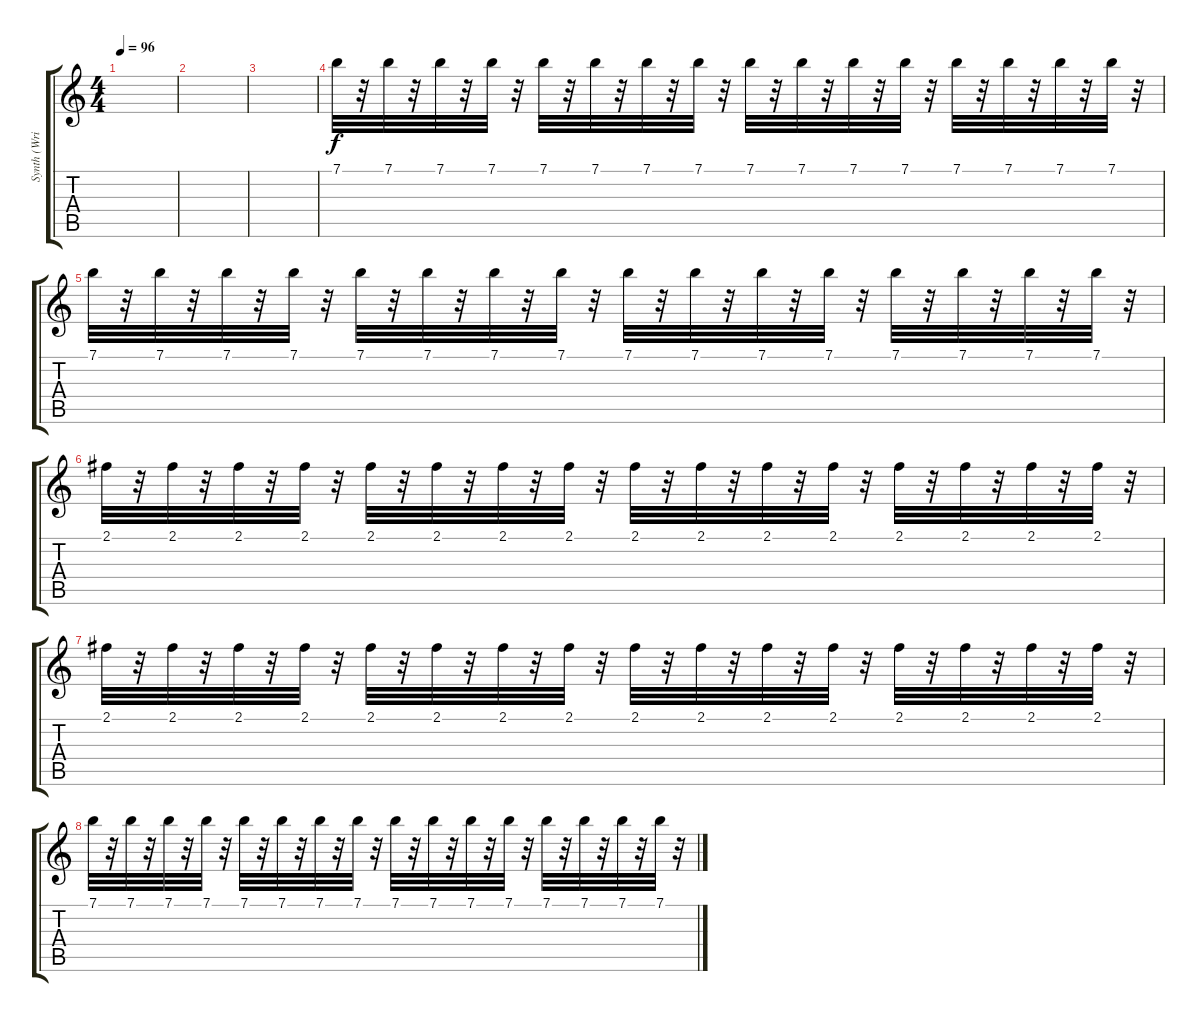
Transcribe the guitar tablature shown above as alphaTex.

\track ("Synth (Wright)" "Synth (Wri") {instrument slapbass1}
\staff {score tabs}
\tuning (E4 B3 G3 D3 A2 E2) {hide}
\ts (4 4)
\tempo 96
\clef g2
\ks c
|
|
|
7.1.32 r.32 7.1.32 r.32 7.1.32 r.32 7.1.32 r.32 7.1.32 r.32 7.1.32 r.32 7.1.32 r.32 7.1.32 r.32 7.1.32 r.32 7.1.32 r.32 7.1.32 r.32 7.1.32 r.32 7.1.32 r.32 7.1.32 r.32 7.1.32 r.32 7.1.32 r.32 |
7.1.32 r.32 7.1.32 r.32 7.1.32 r.32 7.1.32 r.32 7.1.32 r.32 7.1.32 r.32 7.1.32 r.32 7.1.32 r.32 7.1.32 r.32 7.1.32 r.32 7.1.32 r.32 7.1.32 r.32 7.1.32 r.32 7.1.32 r.32 7.1.32 r.32 7.1.32 r.32 |
2.1.32 r.32 2.1.32 r.32 2.1.32 r.32 2.1.32 r.32 2.1.32 r.32 2.1.32 r.32 2.1.32 r.32 2.1.32 r.32 2.1.32 r.32 2.1.32 r.32 2.1.32 r.32 2.1.32 r.32 2.1.32 r.32 2.1.32 r.32 2.1.32 r.32 2.1.32 r.32 |
2.1.32 r.32 2.1.32 r.32 2.1.32 r.32 2.1.32 r.32 2.1.32 r.32 2.1.32 r.32 2.1.32 r.32 2.1.32 r.32 2.1.32 r.32 2.1.32 r.32 2.1.32 r.32 2.1.32 r.32 2.1.32 r.32 2.1.32 r.32 2.1.32 r.32 2.1.32 r.32 |
7.1.32 r.32 7.1.32 r.32 7.1.32 r.32 7.1.32 r.32 7.1.32 r.32 7.1.32 r.32 7.1.32 r.32 7.1.32 r.32 7.1.32 r.32 7.1.32 r.32 7.1.32 r.32 7.1.32 r.32 7.1.32 r.32 7.1.32 r.32 7.1.32 r.32 7.1.32 r.32
